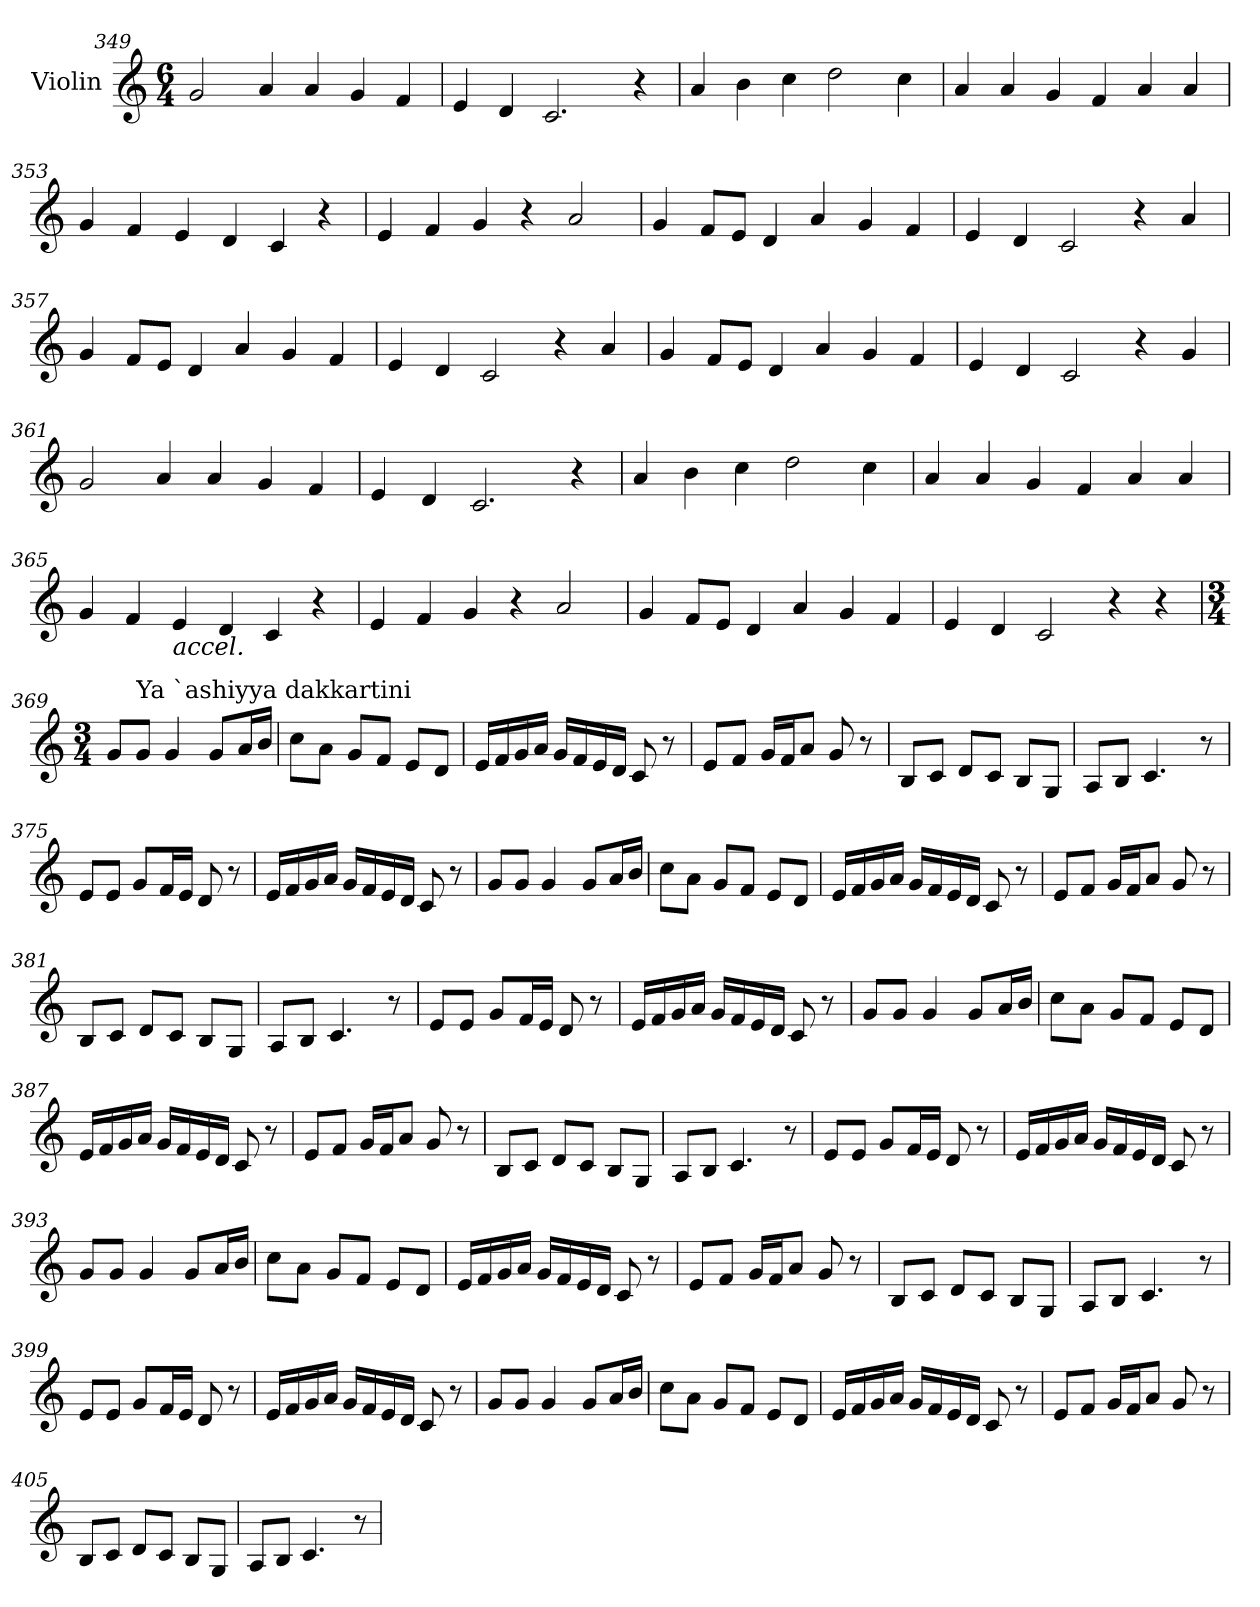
**kern
*part1
*staff1
*I"Violin
*clefG2
*k[]
*M6/4
=349
2g/
4a/
4a/
4g/
4f/
=350
4e/
4d/
2.c/
4r
!!LO:LB:g=z
=351
4a/
4b\
4cc\
2dd\
4cc\
=352
4a/
4a/
4g/
4f/
4a/
4a/
=353
4g/
4f/
4e/
4d/
4c/
4r
=354
4e/
4f/
4g/
4r
2a/
!!LO:LB:g=z
=355
4g/
8f/L
8e/J
4d/
4a/
4g/
4f/
=356
4e/
4d/
2c/
4r
4a/
=357
4g/
8f/L
8e/J
4d/
4a/
4g/
4f/
=358
4e/
4d/
2c/
4r
4a/
!!LO:LB:g=z
=359
4g/
8f/L
8e/J
4d/
4a/
4g/
4f/
=360
4e/
4d/
2c/
4r
4g/
=361
2g/
4a/
4a/
4g/
4f/
=362
4e/
4d/
2.c/
4r
!!LO:LB:g=z
=363
4a/
4b\
4cc\
2dd\
4cc\
=364
4a/
4a/
4g/
4f/
4a/
4a/
=365
4g/
4f/
!LO:TX:b:i:t=accel.
4e/
4d/
4c/
4r
=366
4e/
4f/
4g/
4r
2a/
!!LO:LB:g=z
=367
4g/
8f/L
8e/J
4d/
4a/
4g/
4f/
=368
4e/
4d/
2c/
4r
4r
=369
*M3/4
*MM80
8g/L
!LO:TX:a:t=Ya `ashiyya dakkartini
8g/J
4g/
8g/L
16a/L
16b/JJ
=370
8cc\L
8a\J
8g/L
8f/J
8e/L
8d/J
!!LO:PB:g=z
=371
16e/LL
16f/
16g/
16a/JJ
16g/LL
16f/
16e/
16d/JJ
8c/
8r
!!LO:PB:g=z
=372
8e/L
8f/J
16g/LL
16f/J
8a/J
8g/
8r
=373
8B/L
8c/J
8d/L
8c/J
8B/L
8G/J
=374
8A/L
8B/J
4.c/
8r
=375
8e/L
8e/J
8g/L
16f/L
16e/JJ
8d/
8r
=376
16e/LL
16f/
16g/
16a/JJ
16g/LL
16f/
16e/
16d/JJ
8c/
8r
!!LO:LB:g=z
=377
8g/L
8g/J
4g/
8g/L
16a/L
16b/JJ
=378
8cc\L
8a\J
8g/L
8f/J
8e/L
8d/J
=379
16e/LL
16f/
16g/
16a/JJ
16g/LL
16f/
16e/
16d/JJ
8c/
8r
!!LO:LB:g=z
=380
8e/L
8f/J
16g/LL
16f/J
8a/J
8g/
8r
=381
8B/L
8c/J
8d/L
8c/J
8B/L
8G/J
=382
8A/L
8B/J
4.c/
8r
=383
8e/L
8e/J
8g/L
16f/L
16e/JJ
8d/
8r
=384
16e/LL
16f/
16g/
16a/JJ
16g/LL
16f/
16e/
16d/JJ
8c/
8r
!!LO:LB:g=z
=385
8g/L
8g/J
4g/
8g/L
16a/L
16b/JJ
=386
8cc\L
8a\J
8g/L
8f/J
8e/L
8d/J
=387
16e/LL
16f/
16g/
16a/JJ
16g/LL
16f/
16e/
16d/JJ
8c/
8r
!!LO:LB:g=z
=388
8e/L
8f/J
16g/LL
16f/J
8a/J
8g/
8r
=389
8B/L
8c/J
8d/L
8c/J
8B/L
8G/J
=390
8A/L
8B/J
4.c/
8r
=391
8e/L
8e/J
8g/L
16f/L
16e/JJ
8d/
8r
=392
16e/LL
16f/
16g/
16a/JJ
16g/LL
16f/
16e/
16d/JJ
8c/
8r
!!LO:LB:g=z
=393
8g/L
8g/J
4g/
8g/L
16a/L
16b/JJ
=394
8cc\L
8a\J
8g/L
8f/J
8e/L
8d/J
=395
16e/LL
16f/
16g/
16a/JJ
16g/LL
16f/
16e/
16d/JJ
8c/
8r
!!LO:LB:g=z
=396
8e/L
8f/J
16g/LL
16f/J
8a/J
8g/
8r
=397
8B/L
8c/J
8d/L
8c/J
8B/L
8G/J
=398
8A/L
8B/J
4.c/
8r
=399
8e/L
8e/J
8g/L
16f/L
16e/JJ
8d/
8r
=400
16e/LL
16f/
16g/
16a/JJ
16g/LL
16f/
16e/
16d/JJ
8c/
8r
!!LO:LB:g=z
=401
8g/L
8g/J
4g/
8g/L
16a/L
16b/JJ
=402
8cc\L
8a\J
8g/L
8f/J
8e/L
8d/J
=403
16e/LL
16f/
16g/
16a/JJ
16g/LL
16f/
16e/
16d/JJ
8c/
8r
!!LO:PB:g=z
=404
8e/L
8f/J
16g/LL
16f/J
8a/J
8g/
8r
=405
8B/L
8c/J
8d/L
8c/J
8B/L
8G/J
=406
8A/L
8B/J
4.c/
8r
=
*-
